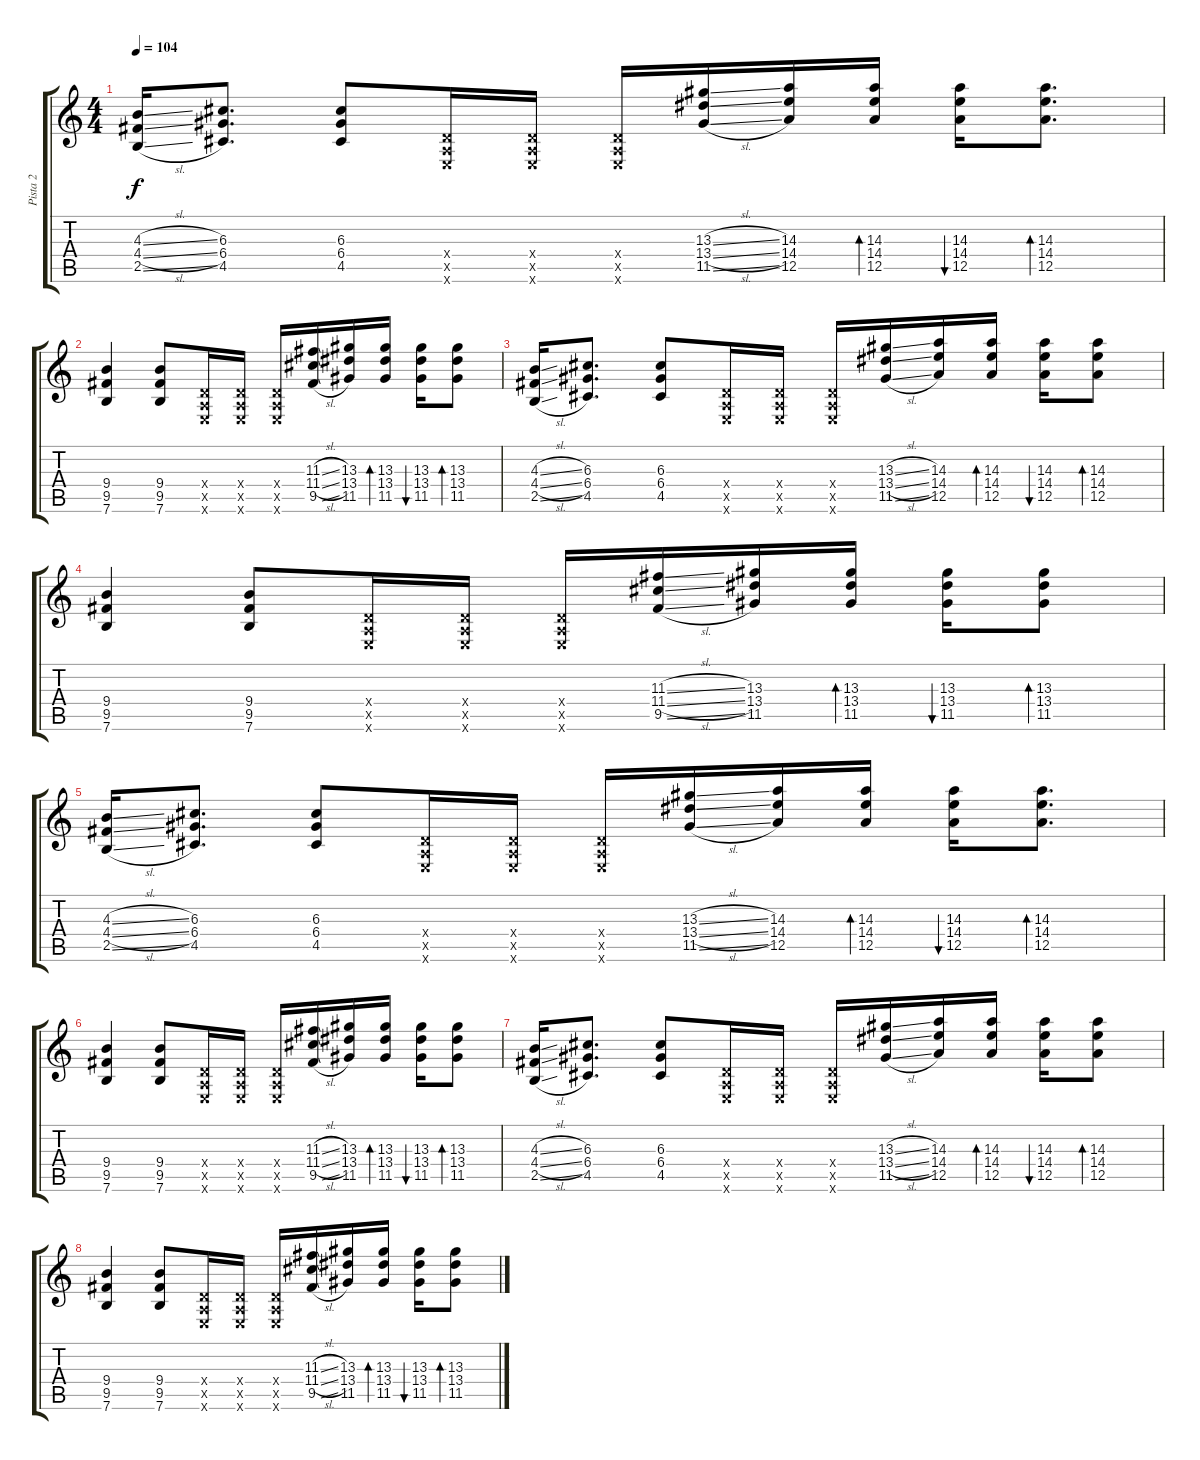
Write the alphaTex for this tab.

\track ("Pista 2" "Pista 2") {instrument overdrivenguitar}
\staff {score tabs}
\tuning (E4 B3 G3 D3 A2 E2) {hide}
\ts (4 4)
\tempo 104
\clef g2
\ks c
(4.3{sl} 4.4{sl} 2.5{sl}).16{dy f} (6.3 6.4 4.5).8{d} (6.3 6.4 4.5).8 (0.4{x} 0.5{x} 0.6{x}).16 (0.4{x} 0.5{x} 0.6{x}).16 (0.4{x} 0.5{x} 0.6{x}).16 (13.3{sl} 13.4{sl} 11.5{sl}).16 (14.3 14.4 12.5).16 (14.3 14.4 12.5).16{bd 60} (14.3 14.4 12.5).16{bu 60} (14.3 14.4 12.5).8{d bd 60} |
(9.4 9.5 7.6).4 (9.4 9.5 7.6).8 (0.4{x} 0.5{x} 0.6{x}).16 (0.4{x} 0.5{x} 0.6{x}).16 (0.4{x} 0.5{x} 0.6{x}).16 (11.3{sl} 11.4{sl} 9.5{sl}).16 (13.3 13.4 11.5).16 (13.3 13.4 11.5).16{bd 60} (13.3 13.4 11.5).16{bu 60} (13.3 13.4 11.5).8{bd 60} |
(4.3{sl} 4.4{sl} 2.5{sl}).16 (6.3 6.4 4.5).8{d} (6.3 6.4 4.5).8 (0.4{x} 0.5{x} 0.6{x}).16 (0.4{x} 0.5{x} 0.6{x}).16 (0.4{x} 0.5{x} 0.6{x}).16 (13.3{sl} 13.4{sl} 11.5{sl}).16 (14.3 14.4 12.5).16 (14.3 14.4 12.5).16{bd 60} (14.3 14.4 12.5).16{bu 60} (14.3 14.4 12.5).8{bd 60} |
(9.4 9.5 7.6).4 (9.4 9.5 7.6).8 (0.4{x} 0.5{x} 0.6{x}).16 (0.4{x} 0.5{x} 0.6{x}).16 (0.4{x} 0.5{x} 0.6{x}).16 (11.3{sl} 11.4{sl} 9.5{sl}).16 (13.3 13.4 11.5).16 (13.3 13.4 11.5).16{bd 60} (13.3 13.4 11.5).16{bu 60} (13.3 13.4 11.5).8{bd 60} |
(4.3{sl} 4.4{sl} 2.5{sl}).16 (6.3 6.4 4.5).8{d} (6.3 6.4 4.5).8 (0.4{x} 0.5{x} 0.6{x}).16 (0.4{x} 0.5{x} 0.6{x}).16 (0.4{x} 0.5{x} 0.6{x}).16 (13.3{sl} 13.4{sl} 11.5{sl}).16 (14.3 14.4 12.5).16 (14.3 14.4 12.5).16{bd 60} (14.3 14.4 12.5).16{bu 60} (14.3 14.4 12.5).8{d bd 60} |
(9.4 9.5 7.6).4 (9.4 9.5 7.6).8 (0.4{x} 0.5{x} 0.6{x}).16 (0.4{x} 0.5{x} 0.6{x}).16 (0.4{x} 0.5{x} 0.6{x}).16 (11.3{sl} 11.4{sl} 9.5{sl}).16 (13.3 13.4 11.5).16 (13.3 13.4 11.5).16{bd 60} (13.3 13.4 11.5).16{bu 60} (13.3 13.4 11.5).8{bd 60} |
(4.3{sl} 4.4{sl} 2.5{sl}).16 (6.3 6.4 4.5).8{d} (6.3 6.4 4.5).8 (0.4{x} 0.5{x} 0.6{x}).16 (0.4{x} 0.5{x} 0.6{x}).16 (0.4{x} 0.5{x} 0.6{x}).16 (13.3{sl} 13.4{sl} 11.5{sl}).16 (14.3 14.4 12.5).16 (14.3 14.4 12.5).16{bd 60} (14.3 14.4 12.5).16{bu 60} (14.3 14.4 12.5).8{bd 60} |
(9.4 9.5 7.6).4 (9.4 9.5 7.6).8 (0.4{x} 0.5{x} 0.6{x}).16 (0.4{x} 0.5{x} 0.6{x}).16 (0.4{x} 0.5{x} 0.6{x}).16 (11.3{sl} 11.4{sl} 9.5{sl}).16 (13.3 13.4 11.5).16 (13.3 13.4 11.5).16{bd 60} (13.3 13.4 11.5).16{bu 60} (13.3 13.4 11.5).8{bd 60}
